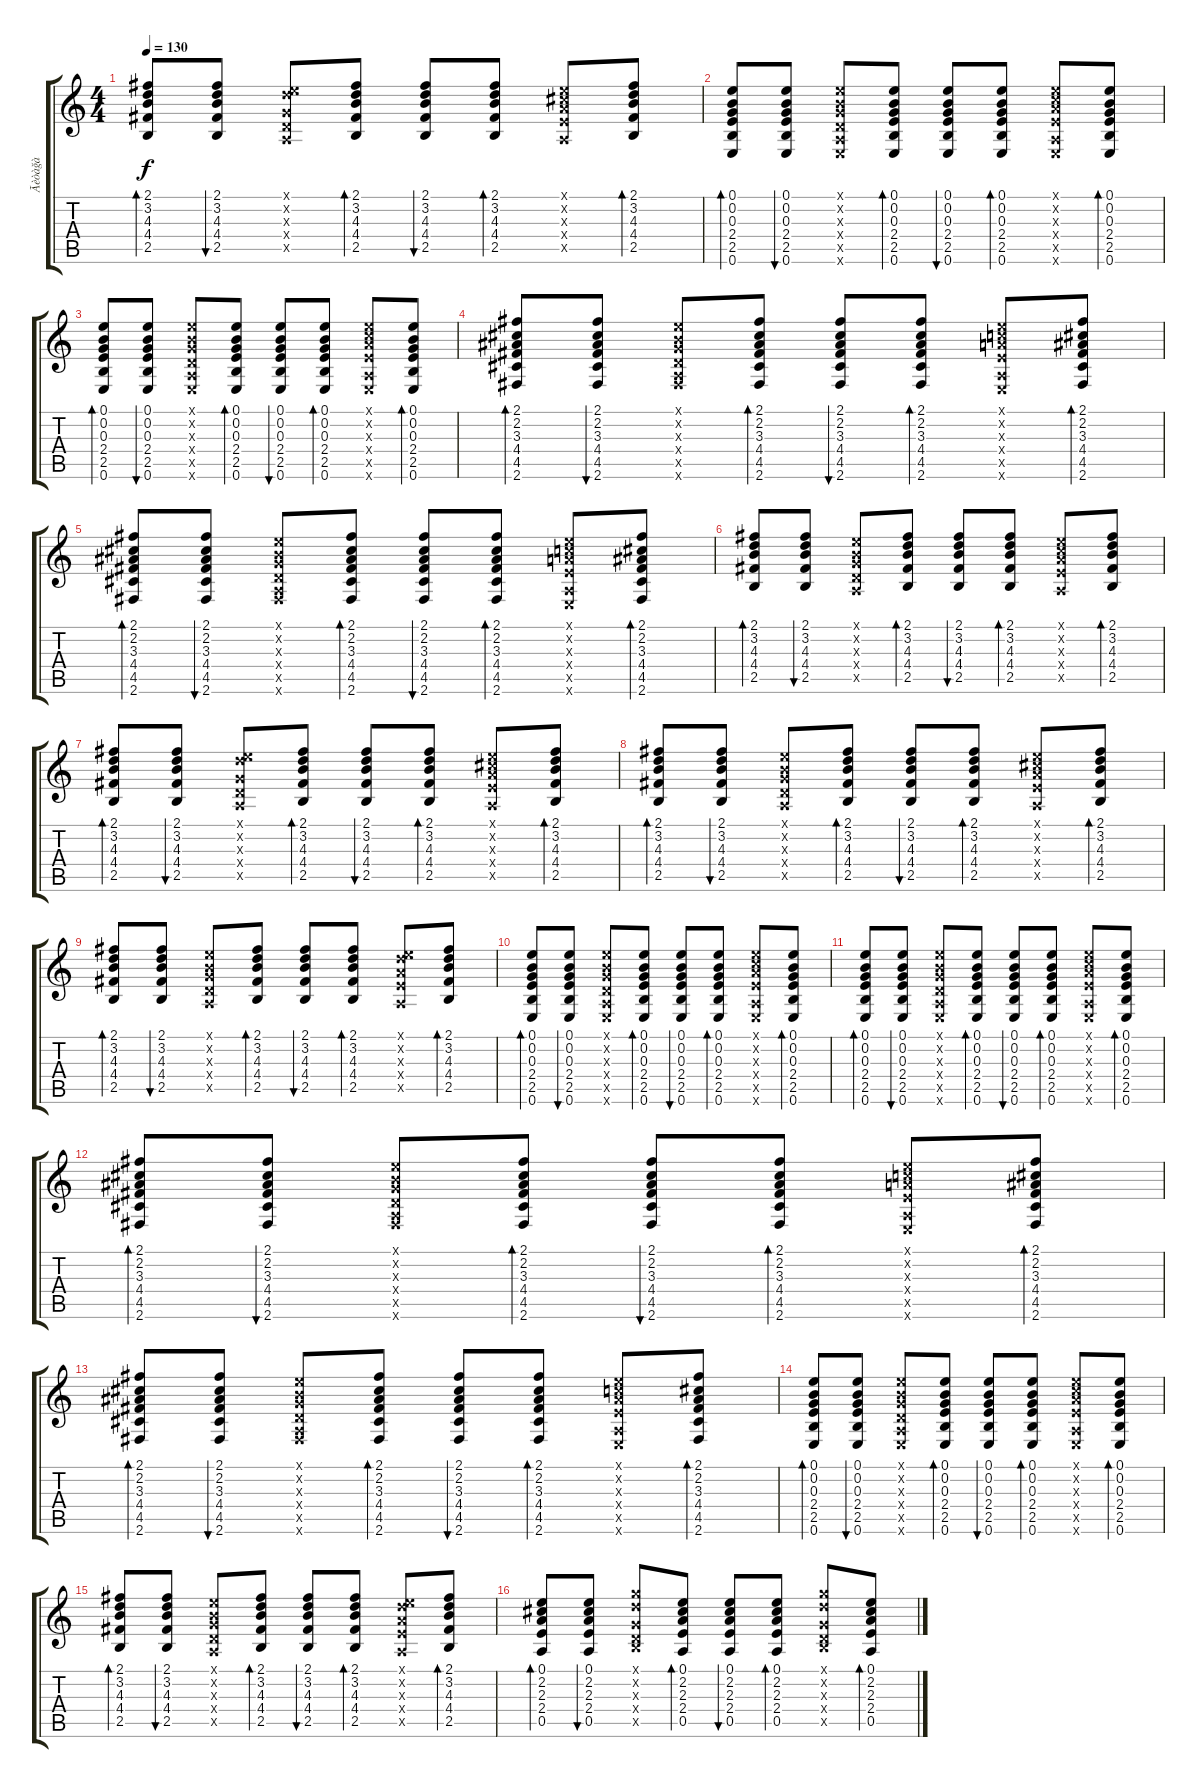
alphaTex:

\track ("Ãèòàğà" "Ãèòàğà") {instrument electricguitarclean}
\staff {score tabs}
\tuning (E4 B3 G3 D3 A2 E2) {hide}
\ts (4 4)
\tempo 130
\clef g2
\ks c
(2.1 3.2 4.3 4.4 2.5).8{bd 60 dy f} (2.1 3.2 4.3 4.4 2.5).8{bu 60} (0.1{x} 3.2{x} 0.3{x} 0.4{x} 0.5{x}).8 (2.1 3.2 4.3 4.4 2.5).8{bd 60} (2.1 3.2 4.3 4.4 2.5).8{bu 60} (2.1 3.2 4.3 4.4 2.5).8{bd 60} (0.1{x} 2.2{x} 2.3{x} 2.4{x} 0.5{x}).8 (2.1 3.2 4.3 4.4 2.5).8{bd 60} |
(0.1 0.2 0.3 2.4 2.5 0.6).8{bd 60} (0.1 0.2 0.3 2.4 2.5 0.6).8{bu 60} (0.1{x} 0.2{x} 0.3{x} 0.4{x} 0.5{x} 0.6{x}).8 (0.1 0.2 0.3 2.4 2.5 0.6).8{bd 60} (0.1 0.2 0.3 2.4 2.5 0.6).8{bu 60} (0.1 0.2 0.3 2.4 2.5 0.6).8{bd 60} (0.1{x} 1.2{x} 2.3{x} 2.4{x} 0.5{x} 0.6{x}).8 (0.1 0.2 0.3 2.4 2.5 0.6).8{bd 60} |
(0.1 0.2 0.3 2.4 2.5 0.6).8{bd 60} (0.1 0.2 0.3 2.4 2.5 0.6).8{bu 60} (0.1{x} 0.2{x} 0.3{x} 0.4{x} 0.5{x} 0.6{x}).8 (0.1 0.2 0.3 2.4 2.5 0.6).8{bd 60} (0.1 0.2 0.3 2.4 2.5 0.6).8{bu 60} (0.1 0.2 0.3 2.4 2.5 0.6).8{bd 60} (0.1{x} 1.2{x} 2.3{x} 2.4{x} 0.5{x} 0.6{x}).8 (0.1 0.2 0.3 2.4 2.5 0.6).8{bd 60} |
(2.1 2.2 3.3 4.4 4.5 2.6).8{bd 60} (2.1 2.2 3.3 4.4 4.5 2.6).8{bu 60} (0.1{x} 0.2{x} 0.3{x} 0.4{x} 0.5{x} 2.6{x}).8 (2.1 2.2 3.3 4.4 4.5 2.6).8{bd 60} (2.1 2.2 3.3 4.4 4.5 2.6).8{bu 60} (2.1 2.2 3.3 4.4 4.5 2.6).8{bd 60} (0.1{x} 1.2{x} 2.3{x} 2.4{x} 0.5{x} 0.6{x}).8 (2.1 2.2 3.3 4.4 4.5 2.6).8{bd 60} |
(2.1 2.2 3.3 4.4 4.5 2.6).8{bd 60} (2.1 2.2 3.3 4.4 4.5 2.6).8{bu 60} (0.1{x} 0.2{x} 0.3{x} 0.4{x} 0.5{x} 2.6{x}).8 (2.1 2.2 3.3 4.4 4.5 2.6).8{bd 60} (2.1 2.2 3.3 4.4 4.5 2.6).8{bu 60} (2.1 2.2 3.3 4.4 4.5 2.6).8{bd 60} (0.1{x} 1.2{x} 2.3{x} 2.4{x} 0.5{x} 0.6{x}).8 (2.1 2.2 3.3 4.4 4.5 2.6).8{bd 60} |
(2.1 3.2 4.3 4.4 2.5).8{bd 60} (2.1 3.2 4.3 4.4 2.5).8{bu 60} (0.1{x} 0.2{x} 0.3{x} 0.4{x} 0.5{x}).8 (2.1 3.2 4.3 4.4 2.5).8{bd 60} (2.1 3.2 4.3 4.4 2.5).8{bu 60} (2.1 3.2 4.3 4.4 2.5).8{bd 60} (0.1{x} 1.2{x} 2.3{x} 2.4{x} 0.5{x}).8 (2.1 3.2 4.3 4.4 2.5).8{bd 60} |
(2.1 3.2 4.3 4.4 2.5).8{bd 60} (2.1 3.2 4.3 4.4 2.5).8{bu 60} (0.1{x} 3.2{x} 0.3{x} 0.4{x} 0.5{x}).8 (2.1 3.2 4.3 4.4 2.5).8{bd 60} (2.1 3.2 4.3 4.4 2.5).8{bu 60} (2.1 3.2 4.3 4.4 2.5).8{bd 60} (0.1{x} 2.2{x} 2.3{x} 2.4{x} 0.5{x}).8 (2.1 3.2 4.3 4.4 2.5).8{bd 60} |
(2.1 3.2 4.3 4.4 2.5).8{bd 60} (2.1 3.2 4.3 4.4 2.5).8{bu 60} (0.1{x} 0.2{x} 0.3{x} 0.4{x} 0.5{x}).8 (2.1 3.2 4.3 4.4 2.5).8{bd 60} (2.1 3.2 4.3 4.4 2.5).8{bu 60} (2.1 3.2 4.3 4.4 2.5).8{bd 60} (0.1{x} 2.2{x} 2.3{x} 2.4{x} 0.5{x}).8 (2.1 3.2 4.3 4.4 2.5).8{bd 60} |
(2.1 3.2 4.3 4.4 2.5).8{bd 60} (2.1 3.2 4.3 4.4 2.5).8{bu 60} (0.1{x} 0.2{x} 0.3{x} 0.4{x} 0.5{x}).8 (2.1 3.2 4.3 4.4 2.5).8{bd 60} (2.1 3.2 4.3 4.4 2.5).8{bu 60} (2.1 3.2 4.3 4.4 2.5).8{bd 60} (0.1{x} 3.2{x} 2.3{x} 2.4{x} 0.5{x}).8 (2.1 3.2 4.3 4.4 2.5).8{bd 60} |
(0.1 0.2 0.3 2.4 2.5 0.6).8{bd 60} (0.1 0.2 0.3 2.4 2.5 0.6).8{bu 60} (0.1{x} 0.2{x} 0.3{x} 0.4{x} 0.5{x} 0.6{x}).8 (0.1 0.2 0.3 2.4 2.5 0.6).8{bd 60} (0.1 0.2 0.3 2.4 2.5 0.6).8{bu 60} (0.1 0.2 0.3 2.4 2.5 0.6).8{bd 60} (0.1{x} 1.2{x} 2.3{x} 2.4{x} 0.5{x} 0.6{x}).8 (0.1 0.2 0.3 2.4 2.5 0.6).8{bd 60} |
(0.1 0.2 0.3 2.4 2.5 0.6).8{bd 60} (0.1 0.2 0.3 2.4 2.5 0.6).8{bu 60} (0.1{x} 0.2{x} 0.3{x} 0.4{x} 0.5{x} 0.6{x}).8 (0.1 0.2 0.3 2.4 2.5 0.6).8{bd 60} (0.1 0.2 0.3 2.4 2.5 0.6).8{bu 60} (0.1 0.2 0.3 2.4 2.5 0.6).8{bd 60} (0.1{x} 1.2{x} 2.3{x} 2.4{x} 0.5{x} 0.6{x}).8 (0.1 0.2 0.3 2.4 2.5 0.6).8{bd 60} |
(2.1 2.2 3.3 4.4 4.5 2.6).8{bd 60} (2.1 2.2 3.3 4.4 4.5 2.6).8{bu 60} (0.1{x} 0.2{x} 0.3{x} 0.4{x} 0.5{x} 2.6{x}).8 (2.1 2.2 3.3 4.4 4.5 2.6).8{bd 60} (2.1 2.2 3.3 4.4 4.5 2.6).8{bu 60} (2.1 2.2 3.3 4.4 4.5 2.6).8{bd 60} (0.1{x} 1.2{x} 2.3{x} 2.4{x} 0.5{x} 0.6{x}).8 (2.1 2.2 3.3 4.4 4.5 2.6).8{bd 60} |
(2.1 2.2 3.3 4.4 4.5 2.6).8{bd 60} (2.1 2.2 3.3 4.4 4.5 2.6).8{bu 60} (0.1{x} 0.2{x} 0.3{x} 0.4{x} 0.5{x} 2.6{x}).8 (2.1 2.2 3.3 4.4 4.5 2.6).8{bd 60} (2.1 2.2 3.3 4.4 4.5 2.6).8{bu 60} (2.1 2.2 3.3 4.4 4.5 2.6).8{bd 60} (0.1{x} 1.2{x} 3.3{x} 2.4{x} 0.5{x} 0.6{x}).8 (2.1 2.2 3.3 4.4 4.5 2.6).8{bd 60} |
(0.1 0.2 0.3 2.4 2.5 0.6).8{bd 60} (0.1 0.2 0.3 2.4 2.5 0.6).8{bu 60} (0.1{x} 0.2{x} 0.3{x} 0.4{x} 0.5{x} 0.6{x}).8 (0.1 0.2 0.3 2.4 2.5 0.6).8{bd 60} (0.1 0.2 0.3 2.4 2.5 0.6).8{bu 60} (0.1 0.2 0.3 2.4 2.5 0.6).8{bd 60} (0.1{x} 1.2{x} 2.3{x} 2.4{x} 0.5{x} 0.6{x}).8 (0.1 0.2 0.3 2.4 2.5 0.6).8{bd 60} |
(2.1 3.2 4.3 4.4 2.5).8{bd 60} (2.1 3.2 4.3 4.4 2.5).8{bu 60} (0.1{x} 0.2{x} 0.3{x} 0.4{x} 0.5{x}).8 (2.1 3.2 4.3 4.4 2.5).8{bd 60} (2.1 3.2 4.3 4.4 2.5).8{bu 60} (2.1 3.2 4.3 4.4 2.5).8{bd 60} (0.1{x} 3.2{x} 2.3{x} 2.4{x} 0.5{x}).8 (2.1 3.2 4.3 4.4 2.5).8{bd 60} |
(0.1 2.2 2.3 2.4 0.5).8{bd 60} (0.1 2.2 2.3 2.4 0.5).8{bu 60} (3.1{x} 3.2{x} 0.3{x} 0.4{x} 2.5{x}).8 (0.1 2.2 2.3 2.4 0.5).8{bd 60} (0.1 2.2 2.3 2.4 0.5).8{bu 60} (0.1 2.2 2.3 2.4 0.5).8{bd 60} (3.1{x} 3.2{x} 0.3{x} 0.4{x} 2.5{x}).8 (0.1 2.2 2.3 2.4 0.5).8{bd 60}
